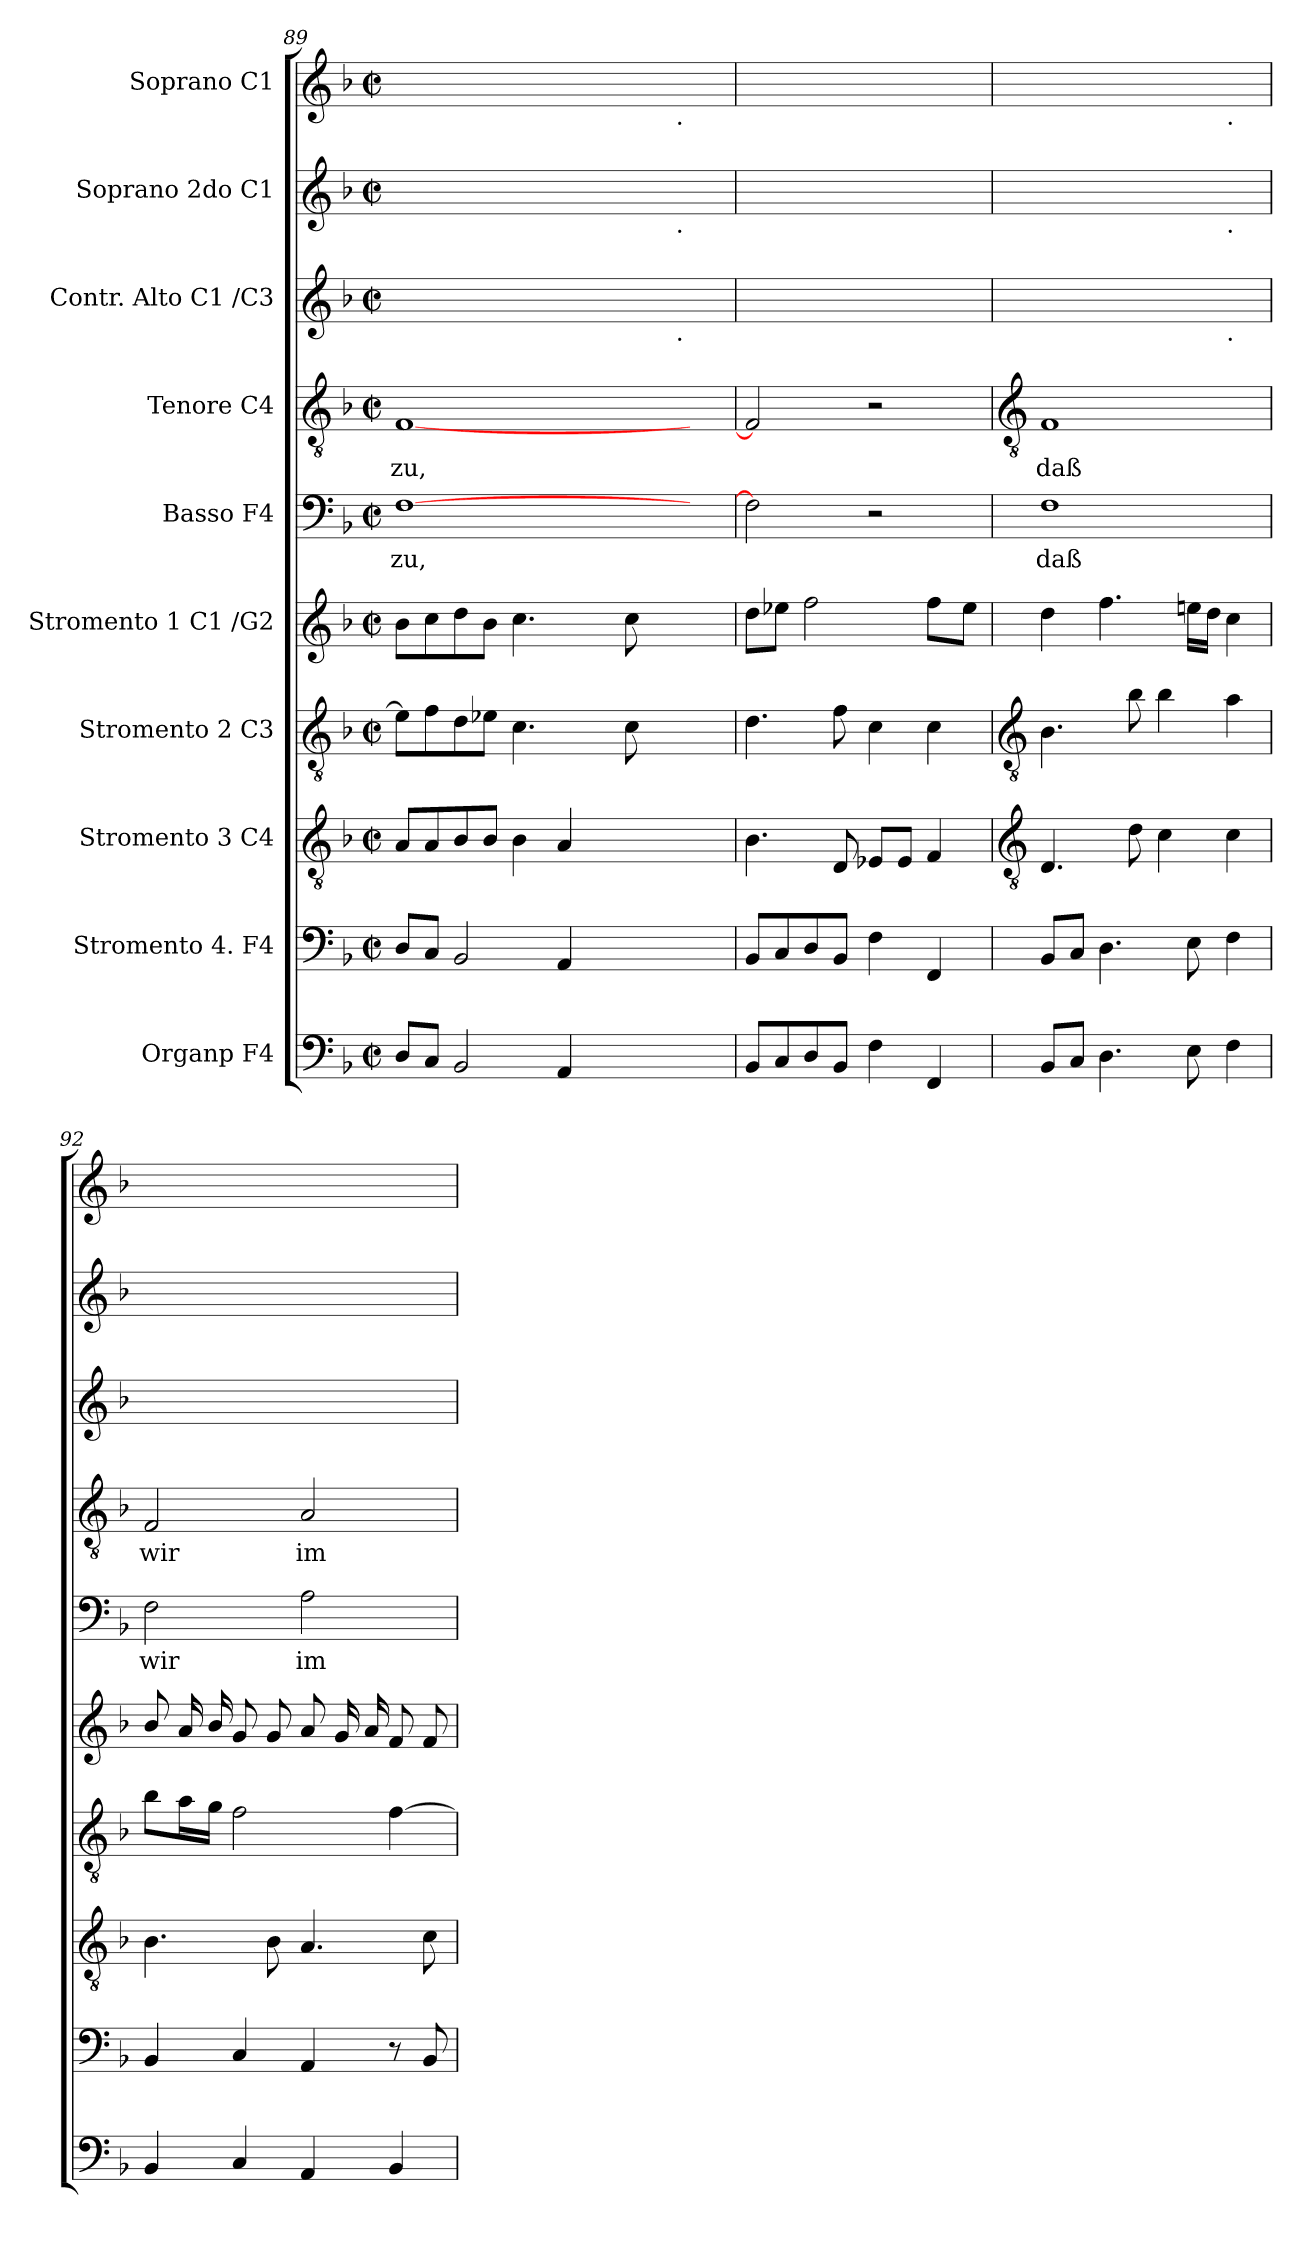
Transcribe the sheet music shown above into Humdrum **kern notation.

**kern	**kern	**kern	**kern	**kern	**kern	**text	**kern	**text	**kern	**kern	**kern
*part10	*part9	*part8	*part7	*part6	*part5	*part5	*part4	*part4	*part3	*part2	*part1
*staff10	*staff9	*staff8	*staff7	*staff6	*staff5	*staff5	*staff4	*staff4	*staff3	*staff2	*staff1
*I"Organp  F4	*I"Stromento 4.  F4	*I"Stromento 3  C4	*I"Stromento 2  C3	*I"Stromento 1  C1 /G2	*I"Basso  F4	*	*I"Tenore  C4	*	*I"Contr. Alto  C1 /C3	*I"Soprano 2do  C1	*I"Soprano  C1
!!LO:LB:g=z
*clefF4	*clefF4	*clefGv2	*clefGv2	*clefG2	*clefF4	*	*clefGv2	*	*clefG2	*clefG2	*clefG2
*k[b-]	*k[b-]	*k[b-]	*k[b-]	*k[b-]	*k[b-]	*	*k[b-]	*	*k[b-]	*k[b-]	*k[b-]
*F:	*F:	*F:	*F:	*F:	*F:	*	*F:	*	*F:	*F:	*F:
*M2/2	*M2/2	*M2/2	*M2/2	*M2/2	*M2/2	*	*M2/2	*	*M2/2	*M2/2	*M2/2
*met(c|)	*met(c|)	*met(c|)	*met(c|)	*met(c|)	*met(c|)	*	*met(c|)	*	*met(c|)	*met(c|)	*met(c|)
=89	=89	=89	=89	=89	=89	=89	=89	=89	=89	=89	=89
!	!	!	!	!	!	!LO:LY:b	!	!LO:LY:b	!	!	!
8D/L	8D/L	8A/L	8e-\L]	8b-\L	[1F	zu,	[1F	zu,	4ryy	4ryy	4ryy
8C/J	8C/J	8A/	8f\	8cc\	.	.	.	.	.	.	.
2BB-/	2BB-/	8B-/	8d\	8dd\	.	.	.	.	4ryy	4ryy	4ryy
.	.	8B-/J	8e-X\J	8b-\J	.	.	.	.	.	.	.
.	.	4B-\	4.c\	4.cc\	.	.	.	.	4ryy	4ryy	4ryy
4AA/	4AA/	4A/	.	.	.	.	.	.	64ryy	64ryy	64ryy
.	.	.	.	.	.	.	.	.	64ryy	64ryy	64ryy
.	.	.	.	.	.	.	.	.	64ryy	64ryy	64ryy
.	.	.	.	.	.	.	.	.	64ryy	64ryy	64ryy
.	.	.	.	.	.	.	.	.	64ryy	64ryy	64ryy
.	.	.	.	.	.	.	.	.	64ryy	64ryy	64ryy
.	.	.	.	.	.	.	.	.	64ryy	64ryy	64ryy
.	.	.	.	.	.	.	.	.	64ryy	64ryy	64ryy
.	.	.	8c\	8cc\	.	.	.	.	64ryy	64ryy	64ryy
.	.	.	.	.	.	.	.	.	64ryy	64ryy	64ryy
.	.	.	.	.	.	.	.	.	64ryy	64ryy	64ryy
.	.	.	.	.	.	.	.	.	64ryy	64ryy	64ryy
.	.	.	.	.	.	.	.	.	64ryy	64ryy	64ryy
.	.	.	.	.	.	.	.	.	64ryy	64ryy	64ryy
!	!	!	!	!	!	!	!	!	!	!	!LO:TX:b:t=.
!	!	!	!	!	!	!	!	!	!	!LO:TX:b:t=.	!
!	!	!	!	!	!	!	!	!	!LO:TX:b:t=.	!	!
.	.	.	.	.	.	.	.	.	64ryy	64ryy	64ryy
.	.	.	.	.	.	.	.	.	4ryy	4ryy	4ryy
8...ryy	8...ryy	8...ryy	8...ryy	8...ryy	8...ryy	.	8...ryy	.	.	.	.
!!LO:LB:g=z
=90	=90	=90	=90	=90	=90	=90	=90	=90	=90	=90	=90
8BB-/L	8BB-/L	4.B-\	4.d\	8dd\L	2F\]	.	2F/]	.	4ryy	4ryy	4ryy
8C/	8C/	.	.	8ee-X\J	.	.	.	.	.	.	.
8D/	8D/	.	.	2ff\	.	.	.	.	4ryy	4ryy	4ryy
8BB-/J	8BB-/J	8D/	8f\	.	.	.	.	.	.	.	.
4F\	4F\	8E-X/L	4c\	.	2r	.	2r	.	4ryy	4ryy	4ryy
.	.	8E-/J	.	.	.	.	.	.	.	.	.
4FF/	4FF/	4F/	4c\	8ff\L	.	.	.	.	64ryy	64ryy	64ryy
.	.	.	.	.	.	.	.	.	8...ryy	8...ryy	8...ryy
.	.	.	.	8ee-\J	.	.	.	.	.	.	.
!!LO:LB:g=z
=91	=91	=91	=91	=91	=91	=91	=91	=91	=91	=91	=91
*	*	*clefGv2	*clefGv2	*	*	*	*clefGv2	*	*	*	*
!	!	!	!	!	!	!LO:LY:b	!	!LO:LY:b	!	!	!
8BB-/L	8BB-/L	4.D/	4.B-\	4dd\	1F	daß	1F	daß	4ryy	4ryy	4ryy
8C/J	8C/J	.	.	.	.	.	.	.	.	.	.
4.D\	4.D\	.	.	4.ff\	.	.	.	.	4ryy	4ryy	4ryy
.	.	8d\	8b-\	.	.	.	.	.	.	.	.
.	.	4c\	4b-\	.	.	.	.	.	4ryy	4ryy	4ryy
8E\	8E\	.	.	16een\LL	.	.	.	.	.	.	.
.	.	.	.	16dd\JJ	.	.	.	.	.	.	.
!	!	!	!	!	!	!	!	!	!	!	!LO:TX:b:t=.
!	!	!	!	!	!	!	!	!	!	!LO:TX:b:t=.	!
!	!	!	!	!	!	!	!	!	!LO:TX:b:t=.	!	!
4F\	4F\	4c\	4a\	4cc\	.	.	.	.	4ryy	4ryy	4ryy
=92	=92	=92	=92	=92	=92	=92	=92	=92	=92	=92	=92
!	!	!	!	!	!	!LO:LY:b	!	!LO:LY:b	!	!	!
4BB-/	4BB-/	4.B-\	8b-\L	8b-/L	2F\	wir	2F/	wir	4ryy	4ryy	4ryy
.	.	.	16a\L	16a/L	.	.	.	.	.	.	.
.	.	.	16g\JJ	16b-/	.	.	.	.	.	.	.
4C/	4C/	.	2f\	8g/	.	.	.	.	4ryy	4ryy	4ryy
.	.	8B-\	.	8g/J	.	.	.	.	.	.	.
!	!	!	!	!	!	!LO:LY:b	!	!LO:LY:b	!	!	!
4AA/	4AA/	4.A/	.	8a/L	2A\	im	2A/	im	4ryy	4ryy	4ryy
.	.	.	.	16g/L	.	.	.	.	.	.	.
.	.	.	.	16a/	.	.	.	.	.	.	.
4BB-/	8r	.	[4f\	8f/	.	.	.	.	4ryy	4ryy	4ryy
.	8BB-/	8c\	.	8f/J	.	.	.	.	.	.	.
=	=	=	=	=	=	=	=	=	=	=	=
*-	*-	*-	*-	*-	*-	*-	*-	*-	*-	*-	*-
